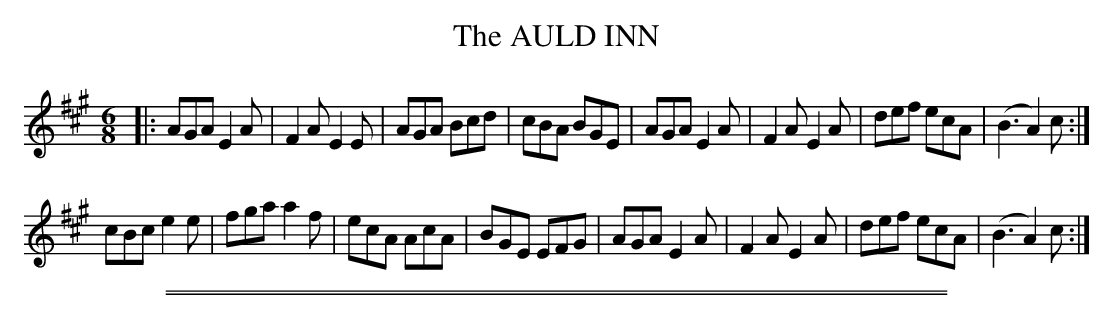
X:1
T: The AULD INN
M: 6/8
L: 1/8
K: A
|:\
AGA E2A | F2A E2E | AGA Bcd | cBA BGE |\
AGA E2A | F2A E2A | def ecA | (B3 A2)c :|
cBc e2e | fga a2f | ecA AcA | BGE EFG |\
AGA E2A | F2A E2A | def ecA | (B3 A2)c :|
